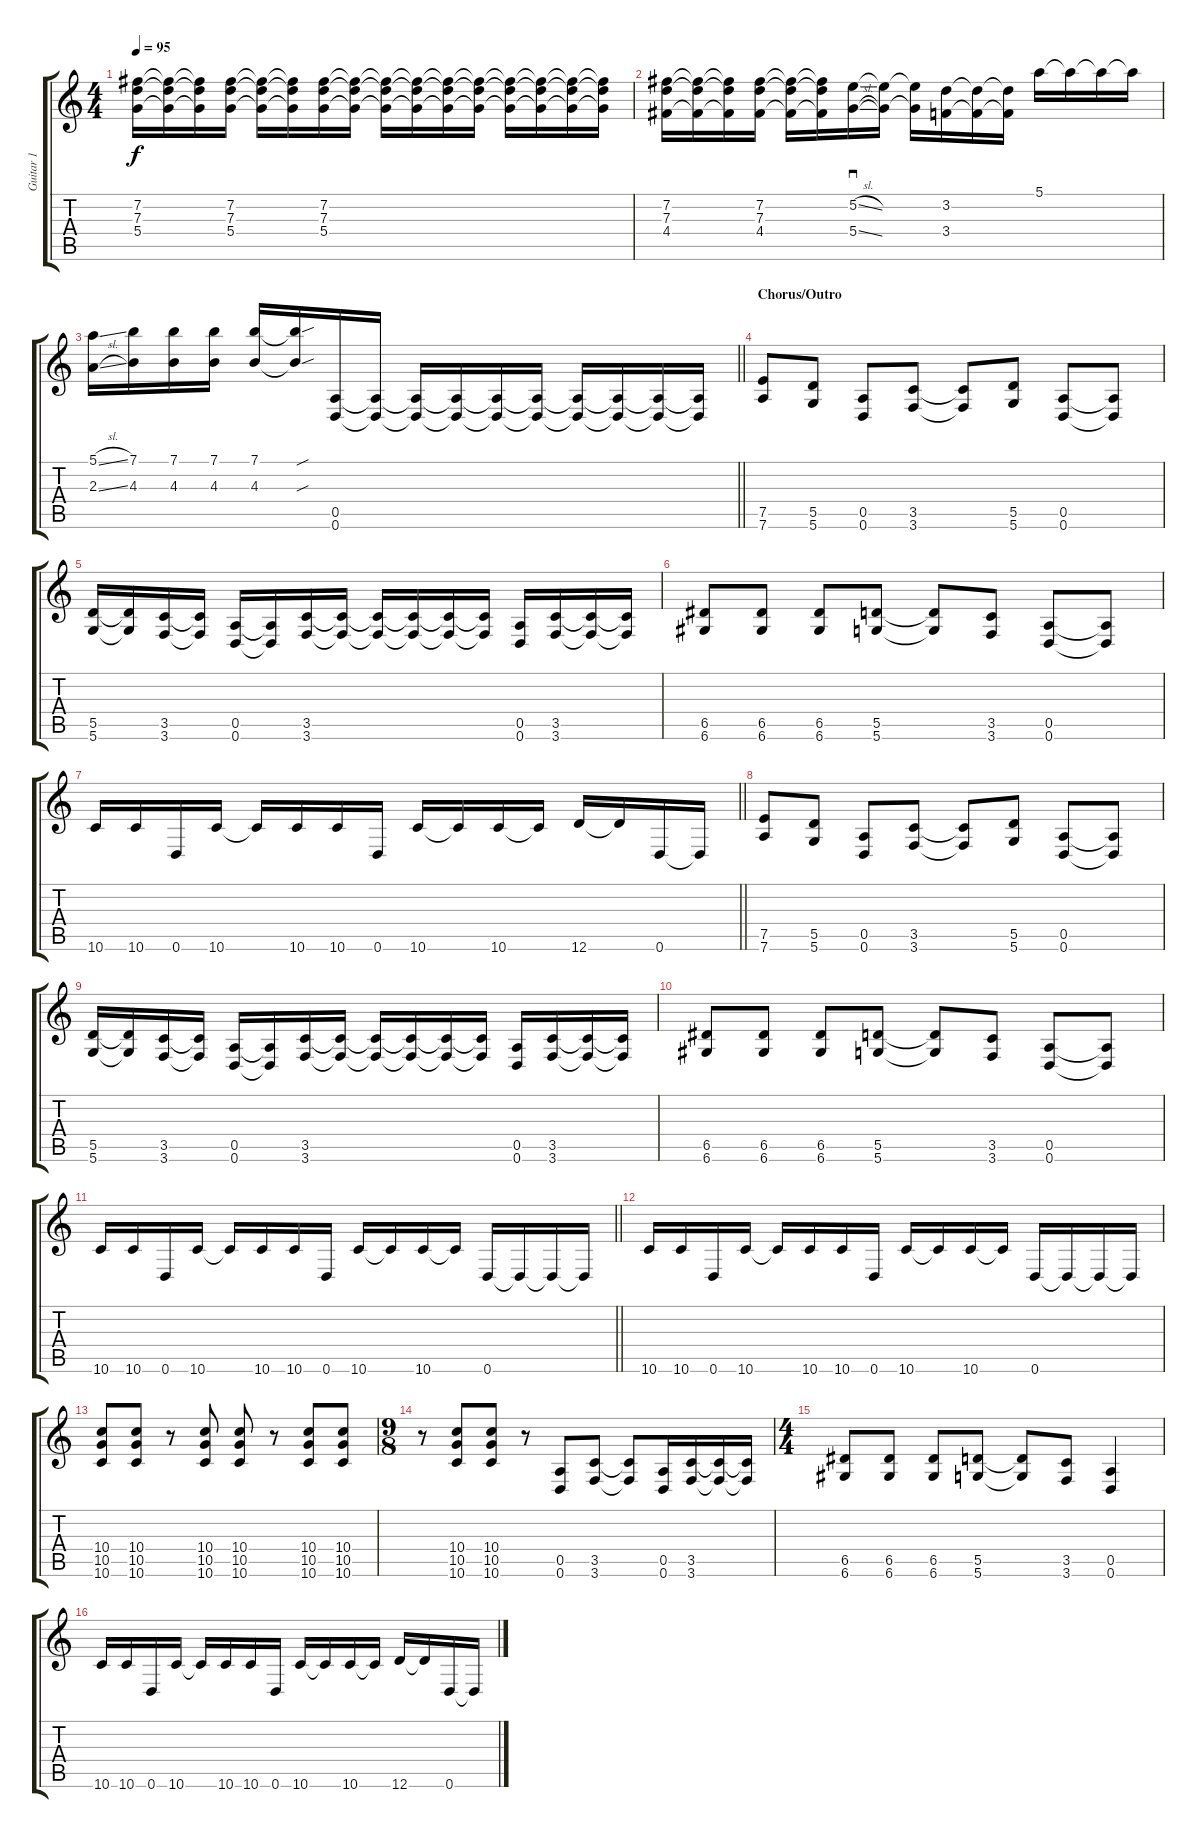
\track ("Guitar 1" "Guitar 1") {instrument overdrivenguitar}
\staff {score tabs}
\tuning (E4 B3 G3 D3 A2 D2) {hide}
\ts (4 4)
\tempo 95
\clef g2
\ks c
(7.2 7.3 5.4).16{dy f} (7.2{t} 7.3{t} 5.4{t}).16 (7.2{t} 7.3{t} 5.4{t}).16 (7.2 7.3 5.4).16 (7.2{t} 7.3{t} 5.4{t}).16 (7.2{t} 7.3{t} 5.4{t}).16 (7.2 7.3 5.4).16 (7.2{t} 7.3{t} 5.4{t}).16 (7.2{t} 7.3{t} 5.4{t}).16 (7.2{t} 7.3{t} 5.4{t}).16 (7.2{t} 7.3{t} 5.4{t}).16 (7.2{t} 7.3{t} 5.4{t}).16 (7.2{t} 7.3{t} 5.4{t}).16 (7.2{t} 7.3{t} 5.4{t}).16 (7.2{t} 7.3{t} 5.4{t}).16 (7.2{t} 7.3{t} 5.4{t}).16 |
(7.2 7.3 4.4).16 (7.2{t} 7.3{t} 4.4{t}).16 (7.2{t} 7.3{t} 4.4{t}).16 (7.2 7.3 4.4).16 (7.2{t} 7.3{t} 4.4{t}).16 (7.2{t} 7.3{t} 4.4{t}).16 (5.2{sl} 5.4{sl}).16{sd} (5.2{t} 5.4{t}).16 (5.2{t} 5.4{t}).16 (3.2 3.4).16 (3.2{t} 3.4{t}).16 (3.2{t} 3.4{t}).16 5.1.16 5.1{t}.16 5.1{t}.16 5.1{t}.16 |
\barLineRight lightlight
(5.1{sl} 2.3{sl}).16 (7.1 4.3).16 (7.1 4.3).16 (7.1 4.3).16 (7.1 4.3).16 (7.1{sou t} 4.3{sou t}).16 (0.5 0.6).16 (0.5{t} 0.6{t}).16 (0.5{t} 0.6{t}).16 (0.5{t} 0.6{t}).16 (0.5{t} 0.6{t}).16 (0.5{t} 0.6{t}).16 (0.5{t} 0.6{t}).16 (0.5{t} 0.6{t}).16 (0.5{t} 0.6{t}).16 (0.5{t} 0.6{t}).16 |
\section ("" "Chorus/Outro")
(7.5 7.6).8 (5.5 5.6).8 (0.5 0.6).8 (3.5 3.6).8 (3.5{t} 3.6{t}).8 (5.5 5.6).8 (0.5 0.6).8 (0.5{t} 0.6{t}).8 |
(5.5 5.6).16 (5.5{t} 5.6{t}).16 (3.5 3.6).16 (3.5{t} 3.6{t}).16 (0.5 0.6).16 (0.5{t} 0.6{t}).16 (3.5 3.6).16 (3.5{t} 3.6{t}).16 (3.5{t} 3.6{t}).16 (3.5{t} 3.6{t}).16 (3.5{t} 3.6{t}).16 (3.5{t} 3.6{t}).16 (0.5 0.6).16 (3.5 3.6).16 (3.5{t} 3.6{t}).16 (3.5{t} 3.6{t}).16 |
(6.5 6.6).8 (6.5 6.6).8 (6.5 6.6).8 (5.5 5.6).8 (5.5{t} 5.6{t}).8 (3.5 3.6).8 (0.5 0.6).8 (0.5{t} 0.6{t}).8 |
\barLineRight lightlight
10.6.16 10.6.16 0.6.16 10.6.16 10.6{t}.16 10.6.16 10.6.16 0.6.16 10.6.16 10.6{t}.16 10.6.16 10.6{t}.16 12.6.16 12.6{t}.16 0.6.16 0.6{t}.16 |
(7.5 7.6).8 (5.5 5.6).8 (0.5 0.6).8 (3.5 3.6).8 (3.5{t} 3.6{t}).8 (5.5 5.6).8 (0.5 0.6).8 (0.5{t} 0.6{t}).8 |
(5.5 5.6).16 (5.5{t} 5.6{t}).16 (3.5 3.6).16 (3.5{t} 3.6{t}).16 (0.5 0.6).16 (0.5{t} 0.6{t}).16 (3.5 3.6).16 (3.5{t} 3.6{t}).16 (3.5{t} 3.6{t}).16 (3.5{t} 3.6{t}).16 (3.5{t} 3.6{t}).16 (3.5{t} 3.6{t}).16 (0.5 0.6).16 (3.5 3.6).16 (3.5{t} 3.6{t}).16 (3.5{t} 3.6{t}).16 |
(6.5 6.6).8 (6.5 6.6).8 (6.5 6.6).8 (5.5 5.6).8 (5.5{t} 5.6{t}).8 (3.5 3.6).8 (0.5 0.6).8 (0.5{t} 0.6{t}).8 |
\barLineRight lightlight
10.6.16 10.6.16 0.6.16 10.6.16 10.6{t}.16 10.6.16 10.6.16 0.6.16 10.6.16 10.6{t}.16 10.6.16 10.6{t}.16 0.6.16 0.6{t}.16 0.6{t}.16 0.6{t}.16 |
10.6.16 10.6.16 0.6.16 10.6.16 10.6{t}.16 10.6.16 10.6.16 0.6.16 10.6.16 10.6{t}.16 10.6.16 10.6{t}.16 0.6.16 0.6{t}.16 0.6{t}.16 0.6{t}.16 |
(10.4 10.5 10.6).8 (10.4 10.5 10.6).8 r.8 (10.4 10.5 10.6).8 (10.4 10.5 10.6).8 r.8 (10.4 10.5 10.6).8 (10.4 10.5 10.6).8 |
\ts (9 8)
r.8 (10.4 10.5 10.6).8 (10.4 10.5 10.6).8 r.8 (0.5 0.6).8 (3.5 3.6).8 (3.5{t} 3.6{t}).8 (0.5 0.6).16 (3.5 3.6).16 (3.5{t} 3.6{t}).16 (3.5{t} 3.6{t}).16 |
\ts (4 4)
(6.5 6.6).8 (6.5 6.6).8 (6.5 6.6).8 (5.5 5.6).8 (5.5{t} 5.6{t}).8 (3.5 3.6).8 (0.5 0.6).4 |
10.6.16 10.6.16 0.6.16 10.6.16 10.6{t}.16 10.6.16 10.6.16 0.6.16 10.6.16 10.6{t}.16 10.6.16 10.6{t}.16 12.6.16 12.6{t}.16 0.6.16 0.6{t}.16
